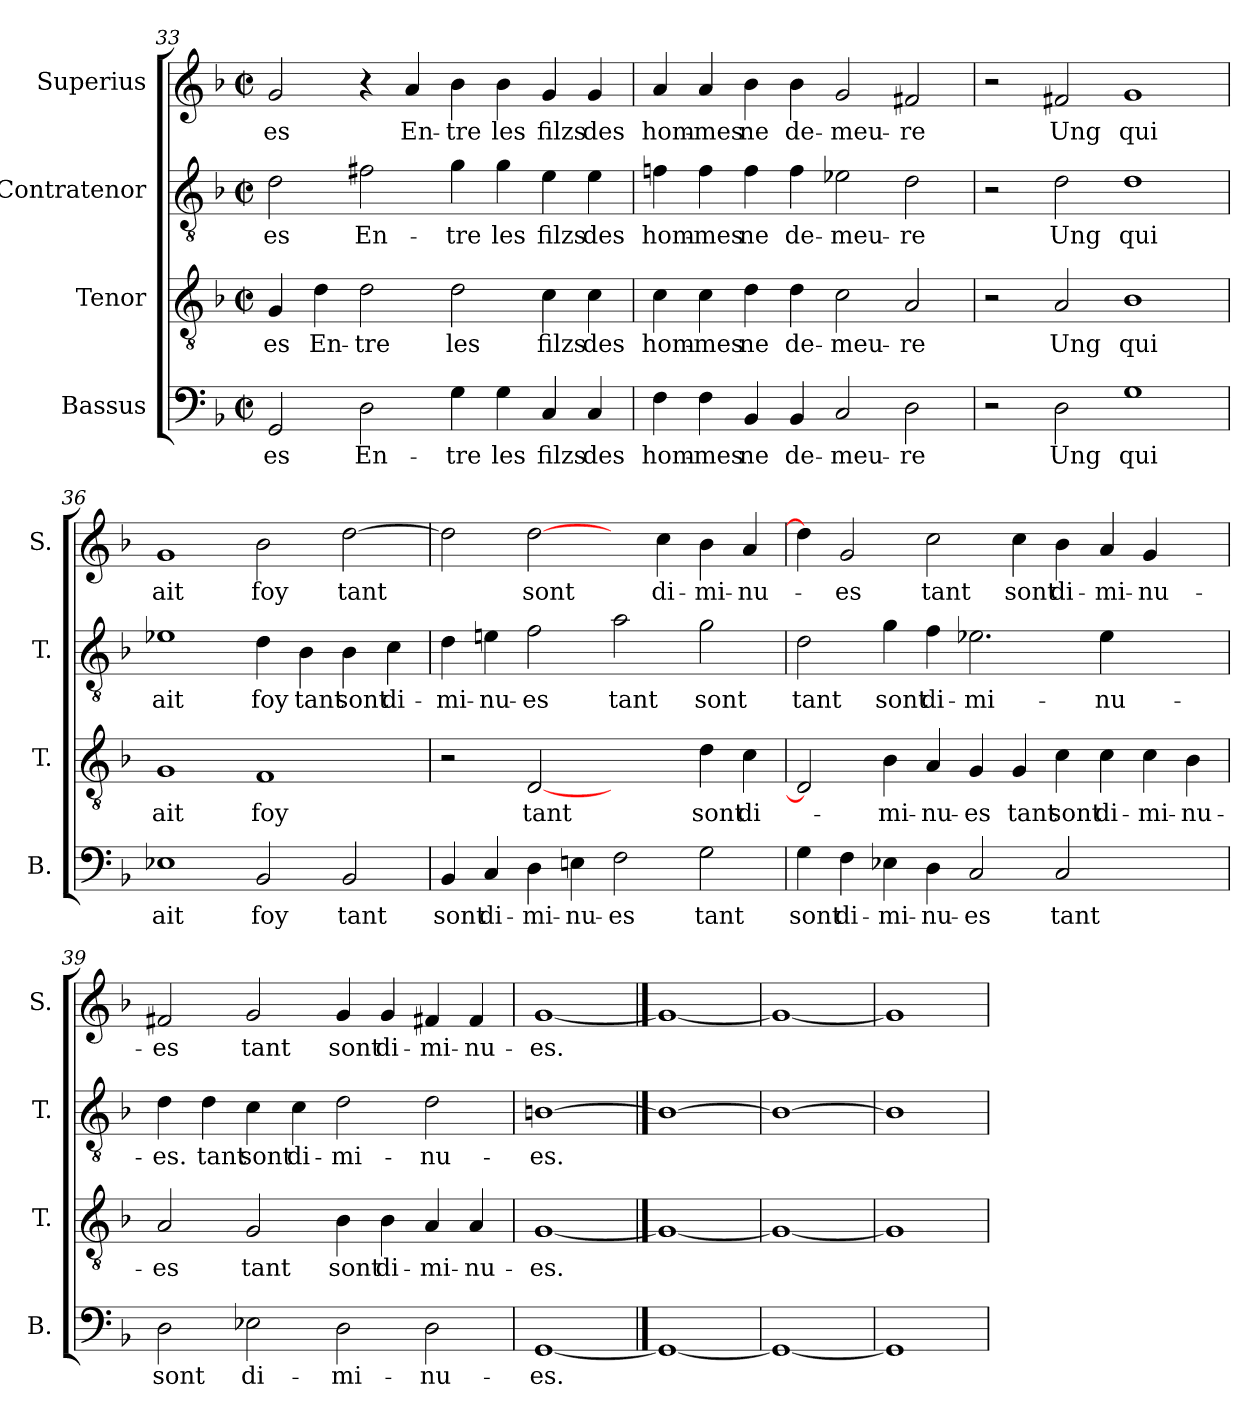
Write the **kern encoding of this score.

**kern	**text	**kern	**text	**kern	**text	**kern	**text
*part4	*part4	*part3	*part3	*part2	*part2	*part1	*part1
*staff4	*staff4	*staff3	*staff3	*staff2	*staff2	*staff1	*staff1
*I"Bassus	*	*I"Tenor	*	*I"Contratenor	*	*I"Superius	*
*I'B.	*	*I'T.	*	*I'T.	*	*I'S.	*
!!LO:LB:g=z
*clefF4	*	*clefGv2	*	*clefGv2	*	*clefG2	*
*k[b-]	*	*k[b-]	*	*k[b-]	*	*k[b-]	*
*F:	*	*F:	*	*F:	*	*F:	*
*M2/2	*	*M2/2	*	*M2/2	*	*M2/2	*
*met(c|)	*	*met(c|)	*	*met(c|)	*	*met(c|)	*
=33	=33	=33	=33	=33	=33	=33	=33
2GG/	-es	4G/	-es	2d\	-es	2g/	-es
.	.	4d\	En-	.	.	.	.
2D\	En-	2d\	-tre	2f#X\	En-	4r	.
.	.	.	.	.	.	4a/	En-
4G\	-tre	2d\	les	4g\	-tre	4b-\	-tre
4G\	les	.	.	4g\	les	4b-\	les
4C/	filzs	4c\	filzs	4e\	filzs	4g/	filzs
4C/	des	4c\	des	4e\	des	4g/	des
=34	=34	=34	=34	=34	=34	=34	=34
4F\	hom-	4c\	hom-	4fn\	hom-	4a/	hom-
4F\	-mes	4c\	-mes	4f\	-mes	4a/	-mes
4BB-/	ne	4d\	ne	4f\	ne	4b-\	ne
4BB-/	de-	4d\	de-	4f\	de-	4b-\	de-
2C/	-meu-	2c\	-meu-	2e-X\	-meu-	2g/	-meu-
2D\	-re	2A/	-re	2d\	-re	2f#X/	-re
=35	=35	=35	=35	=35	=35	=35	=35
2r	.	2r	.	2r	.	2r	.
2D\	Ung	2A/	Ung	2d\	Ung	2f#X/	Ung
1G\	qui	1B-\	qui	1d\	qui	1g/	qui
=36	=36	=36	=36	=36	=36	=36	=36
1E-X\	ait	1G/	ait	1e-X\	ait	1g/	ait
2BB-/	foy	1F/	foy	4d\	foy	2b-\	foy
.	.	.	.	4B-\	tant	.	.
2BB-/	tant	.	.	4B-\	sont	[2dd\	tant
.	.	.	.	4c\	di-	.	.
!!LO:LB:g=z
=37	=37	=37	=37	=37	=37	=37	=37
4BB-/	sont	2r	.	4d\	-mi-	2dd\]	.
4C/	di-	.	.	4en\	-nu-	.	.
4D\	-mi-	[2D/	tant	2f\	-es	[2dd\	sont
4En\	-nu-	.	.	.	.	.	.
2F\	-es	2ryy	.	2a\	tant	4ryy	.
.	.	.	.	.	.	4cc\	di-
2G\	tant	4d\	sont	2g\	sont	4b-\	-mi-
.	.	4c\	di-	.	.	4a/	-nu-
=38	=38	=38	=38	=38	=38	=38	=38
4G\	sont	2D/]	.	2d\	tant	4dd\]	.
4F\	di-	.	.	.	.	2g/	-es
4E-X\	-mi-	4B-\	-mi-	4g\	sont	.	.
4D\	-nu-	4A/	-nu-	4f\	di-	2cc\	tant
2C/	-es	4G/	-es	2.e-X\	-mi-	.	.
.	.	4G/	tant	.	.	4cc\	sont
2C/	tant	4c\	sont	.	.	4b-\	di-
.	.	4c\	di-	4e-\	-nu-	4a/	-mi-
2ryy	.	4c\	-mi-	2ryy	.	4g/	-nu-
.	.	4B-\	-nu-	.	.	4ryy	.
=39	=39	=39	=39	=39	=39	=39	=39
2D\	sont	2A/	-es	4d\	-es.	2f#X/	-es
.	.	.	.	4d\	tant	.	.
2E-X\	di-	2G/	tant	4c\	sont	2g/	tant
.	.	.	.	4c\	di-	.	.
2D\	-mi-	4B-\	sont	2d\	-mi-	4g/	sont
.	.	4B-\	di-	.	.	4g/	di-
2D\	-nu-	4A/	-mi-	2d\	-nu-	4f#X/	-mi-
.	.	4A/	-nu-	.	.	4f#/	-nu-
=40	=40	=40	=40	=40	=40	=40	=40
[1GG/	-es.	[1G/	-es.	[1Bn\	-es.	[1g/	-es.
==41	==41	==41	==41	==41	==41	==41	==41
1GG/_	.	1G/_	.	1B\_	.	1g/_	.
=42	=42	=42	=42	=42	=42	=42	=42
1GG/_	.	1G/_	.	1B\_	.	1g/_	.
=43	=43	=43	=43	=43	=43	=43	=43
1GG/]	.	1G/]	.	1B\]	.	1g/]	.
=	=	=	=	=	=	=	=
*-	*-	*-	*-	*-	*-	*-	*-
